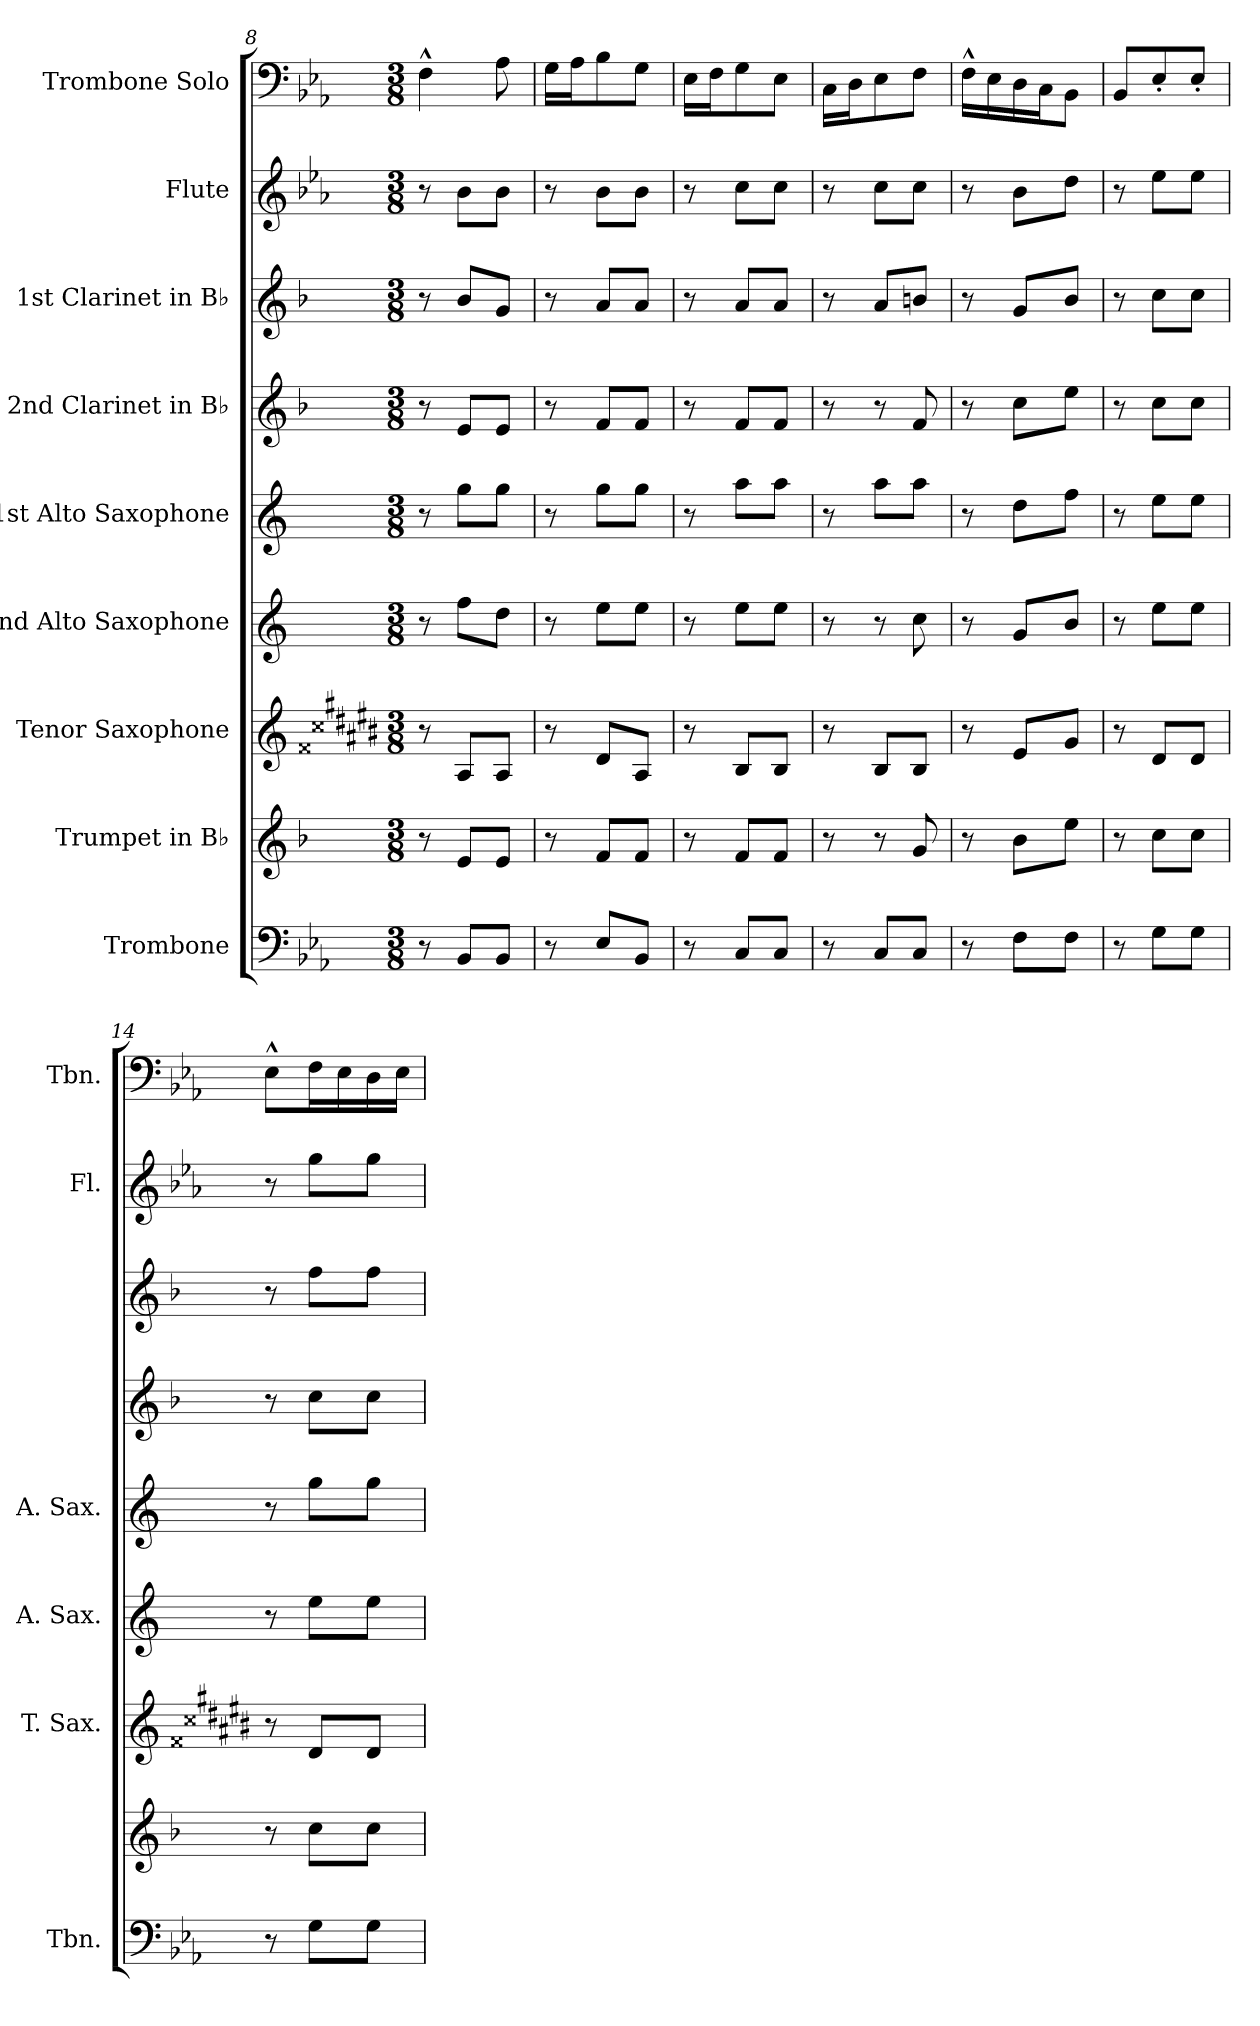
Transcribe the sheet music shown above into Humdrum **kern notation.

**kern	**kern	**kern	**kern	**kern	**kern	**kern	**kern	**kern
*part9	*part8	*part7	*part6	*part5	*part4	*part3	*part2	*part1
*staff9	*staff8	*staff7	*staff6	*staff5	*staff4	*staff3	*staff2	*staff1
*I"Trombone	*I"Trumpet in B♭	*I"Tenor Saxophone	*I"2nd Alto Saxophone	*I"1st Alto Saxophone	*I"2nd Clarinet in B♭	*I"1st Clarinet in B♭	*I"Flute	*I"Trombone Solo
*I'Tbn.	*	*I'T. Sax.	*I'A. Sax.	*I'A. Sax.	*	*	*I'Fl.	*I'Tbn.
*clefF4	*clefG2	*clefG2	*clefG2	*clefG2	*clefG2	*clefG2	*clefG2	*clefF4
*	*ITrd1c2	*ITrd9c14	*ITrd5c9	*ITrd5c9	*ITrd1c2	*ITrd1c2	*	*
*k[b-e-a-]	*k[b-e-a-]	*k[f##c##g#d#a#e#b#]	*k[b-e-a-]	*k[b-e-a-]	*k[b-e-a-]	*k[b-e-a-]	*k[b-e-a-]	*k[b-e-a-]
*M3/8	*M3/8	*M3/8	*M3/8	*M3/8	*M3/8	*M3/8	*M3/8	*M3/8
=8	=8	=8	=8	=8	=8	=8	=8	=8
8r	8r	8r	8r	8r	8r	8r	8r	4F^^\
8BB-/L	8d/L	8AA#/L	8a-\L	8b-\L	8d/L	8a-/L	8b-\L	.
8BB-/J	8d/J	8AA#/J	8f\J	8b-\J	8d/J	8f/J	8b-\J	8A-\
=9	=9	=9	=9	=9	=9	=9	=9	=9
8r	8r	8r	8r	8r	8r	8r	8r	16G\LL
.	.	.	.	.	.	.	.	16A-\J
8E-/L	8e-/L	8D#/L	8g\L	8b-\L	8e-/L	8g/L	8b-\L	8B-\
8BB-/J	8e-/J	8AA#/J	8g\J	8b-\J	8e-/J	8g/J	8b-\J	8G\J
=10	=10	=10	=10	=10	=10	=10	=10	=10
8r	8r	8r	8r	8r	8r	8r	8r	16E-\LL
.	.	.	.	.	.	.	.	16F\J
8C/L	8e-/L	8BB#/L	8g\L	8cc\L	8e-/L	8g/L	8cc\L	8G\
8C/J	8e-/J	8BB#/J	8g\J	8cc\J	8e-/J	8g/J	8cc\J	8E-\J
=11	=11	=11	=11	=11	=11	=11	=11	=11
8r	8r	8r	8r	8r	8r	8r	8r	16C\LL
.	.	.	.	.	.	.	.	16D\J
8C/L	8r	8BB#/L	8r	8cc\L	8r	8g/L	8cc\L	8E-\
8C/J	8f/	8BB#/J	8e-\	8cc\J	8e-/	8an/J	8cc\J	8F\J
=12	=12	=12	=12	=12	=12	=12	=12	=12
8r	8r	8r	8r	8r	8r	8r	8r	16F^^\LL
.	.	.	.	.	.	.	.	16E-\
8F\L	8a-\L	8E#/L	8B-/L	8f\L	8b-\L	8f/L	8b-\L	16D\
.	.	.	.	.	.	.	.	16C\J
8F\J	8dd\J	8G#/J	8d/J	8a-\J	8dd\J	8a-/J	8dd\J	8BB-\J
=13	=13	=13	=13	=13	=13	=13	=13	=13
8r	8r	8r	8r	8r	8r	8r	8r	8BB-/L
8G\L	8b-\L	8D#/L	8g\L	8g\L	8b-\L	8b-\L	8ee-\L	8E-'/
8G\J	8b-\J	8D#/J	8g\J	8g\J	8b-\J	8b-\J	8ee-\J	8E-'/J
!!LO:LB:g=z
=14	=14	=14	=14	=14	=14	=14	=14	=14
8r	8r	8r	8r	8r	8r	8r	8r	8E-^^\L
8G\L	8b-\L	8D#/L	8g\L	8b-\L	8b-\L	8ee-\L	8gg\L	16F\L
.	.	.	.	.	.	.	.	16E-\
8G\J	8b-\J	8D#/J	8g\J	8b-\J	8b-\J	8ee-\J	8gg\J	16D\
.	.	.	.	.	.	.	.	16E-\JJ
=	=	=	=	=	=	=	=	=
*-	*-	*-	*-	*-	*-	*-	*-	*-
